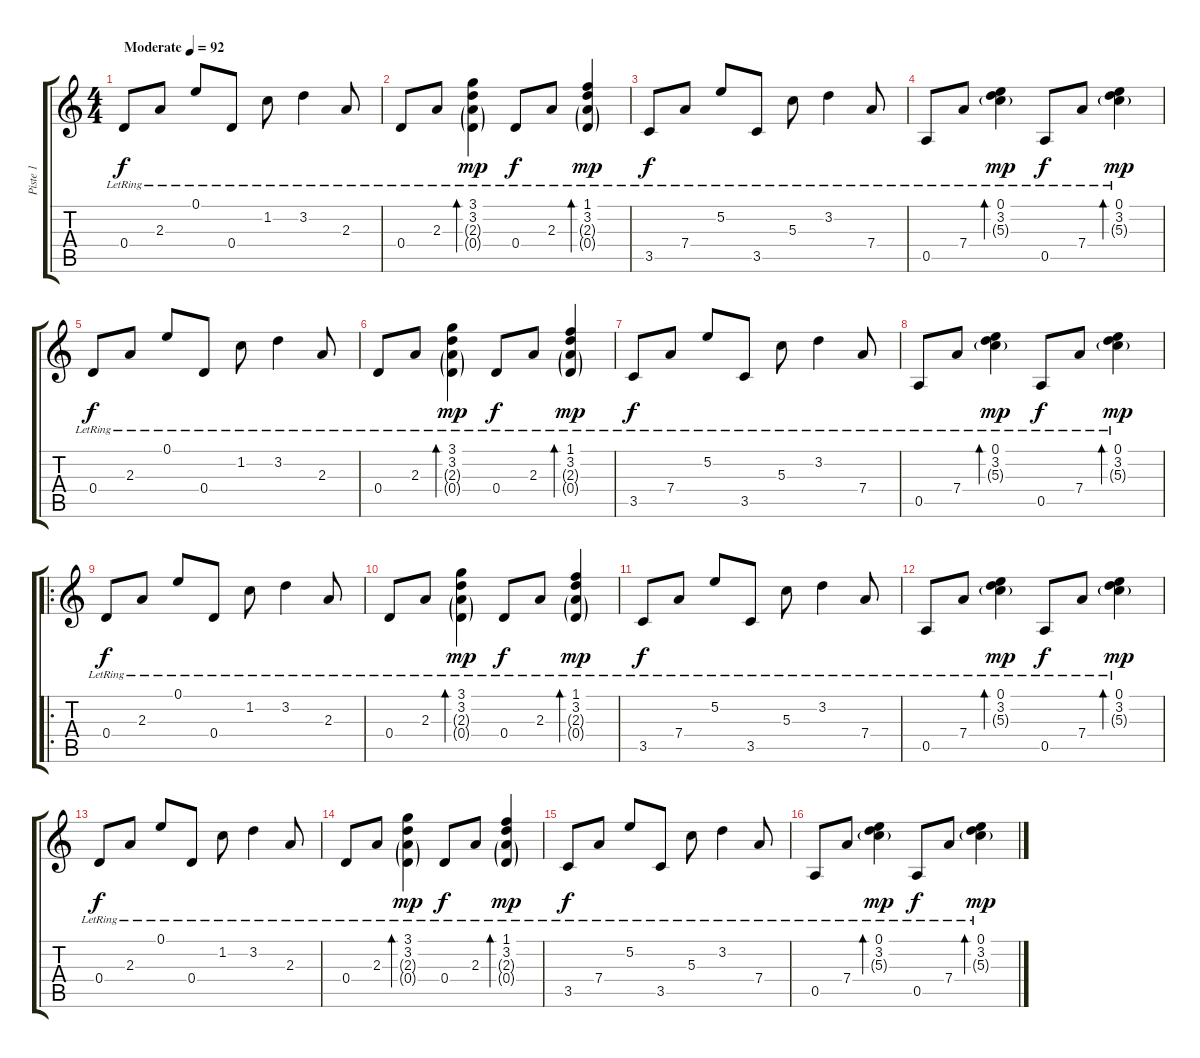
\track ("Piste 1" "Piste 1") {instrument acousticguitarsteel}
\staff {score tabs}
\tuning (E4 B3 G3 D3 A2 D2) {hide}
\ts (4 4)
\tempo (92 "Moderate")
\clef g2
\ks c
0.4{lr}.8{dy f instrument acousticguitarsteel} 2.3{lr}.8 0.1{lr}.8 0.4{lr}.8 1.2{lr}.8 3.2{lr}.4 2.3{lr}.8 |
0.4{lr}.8 2.3{lr}.8 (3.1{lr} 3.2{lr} 2.3{g lr} 0.4{g lr}).4{bd 120 dy mp} 0.4{lr}.8{dy f} 2.3{lr}.8 (1.1{lr} 3.2{lr} 2.3{g lr} 0.4{g lr}).4{bd 120 dy mp} |
3.5{lr}.8{dy f} 7.4{lr}.8 5.2{lr}.8 3.5{lr}.8 5.3{lr}.8 3.2{lr}.4 7.4{lr}.8 |
0.5{lr}.8 7.4{lr}.8 (0.1{lr} 3.2{lr} 5.3{g lr}).4{bd 120 dy mp} 0.5{lr}.8{dy f} 7.4{lr}.8 (0.1{lr} 3.2{lr} 5.3{g lr}).4{bd 120 dy mp} |
0.4{lr}.8{dy f} 2.3{lr}.8 0.1{lr}.8 0.4{lr}.8 1.2{lr}.8 3.2{lr}.4 2.3{lr}.8 |
0.4{lr}.8 2.3{lr}.8 (3.1{lr} 3.2{lr} 2.3{g lr} 0.4{g lr}).4{bd 120 dy mp} 0.4{lr}.8{dy f} 2.3{lr}.8 (1.1{lr} 3.2{lr} 2.3{g lr} 0.4{g lr}).4{bd 120 dy mp} |
3.5{lr}.8{dy f} 7.4{lr}.8 5.2{lr}.8 3.5{lr}.8 5.3{lr}.8 3.2{lr}.4 7.4{lr}.8 |
0.5{lr}.8 7.4{lr}.8 (0.1{lr} 3.2{lr} 5.3{g lr}).4{bd 120 dy mp} 0.5{lr}.8{dy f} 7.4{lr}.8 (0.1{lr} 3.2{lr} 5.3{g lr}).4{bd 120 dy mp} |
\ro
0.4{lr}.8{dy f} 2.3{lr}.8 0.1{lr}.8 0.4{lr}.8 1.2{lr}.8 3.2{lr}.4 2.3{lr}.8 |
0.4{lr}.8 2.3{lr}.8 (3.1{lr} 3.2{lr} 2.3{g lr} 0.4{g lr}).4{bd 120 dy mp} 0.4{lr}.8{dy f} 2.3{lr}.8 (1.1{lr} 3.2{lr} 2.3{g lr} 0.4{g lr}).4{bd 120 dy mp} |
3.5{lr}.8{dy f} 7.4{lr}.8 5.2{lr}.8 3.5{lr}.8 5.3{lr}.8 3.2{lr}.4 7.4{lr}.8 |
0.5{lr}.8 7.4{lr}.8 (0.1{lr} 3.2{lr} 5.3{g lr}).4{bd 120 dy mp} 0.5{lr}.8{dy f} 7.4{lr}.8 (0.1{lr} 3.2{lr} 5.3{g lr}).4{bd 120 dy mp} |
0.4{lr}.8{dy f} 2.3{lr}.8 0.1{lr}.8 0.4{lr}.8 1.2{lr}.8 3.2{lr}.4 2.3{lr}.8 |
0.4{lr}.8 2.3{lr}.8 (3.1{lr} 3.2{lr} 2.3{g lr} 0.4{g lr}).4{bd 120 dy mp} 0.4{lr}.8{dy f} 2.3{lr}.8 (1.1{lr} 3.2{lr} 2.3{g lr} 0.4{g lr}).4{bd 120 dy mp} |
3.5{lr}.8{dy f} 7.4{lr}.8 5.2{lr}.8 3.5{lr}.8 5.3{lr}.8 3.2{lr}.4 7.4{lr}.8 |
0.5{lr}.8 7.4{lr}.8 (0.1{lr} 3.2{lr} 5.3{g lr}).4{bd 120 dy mp} 0.5{lr}.8{dy f} 7.4{lr}.8 (0.1{lr} 3.2{lr} 5.3{g lr}).4{bd 120 dy mp}
